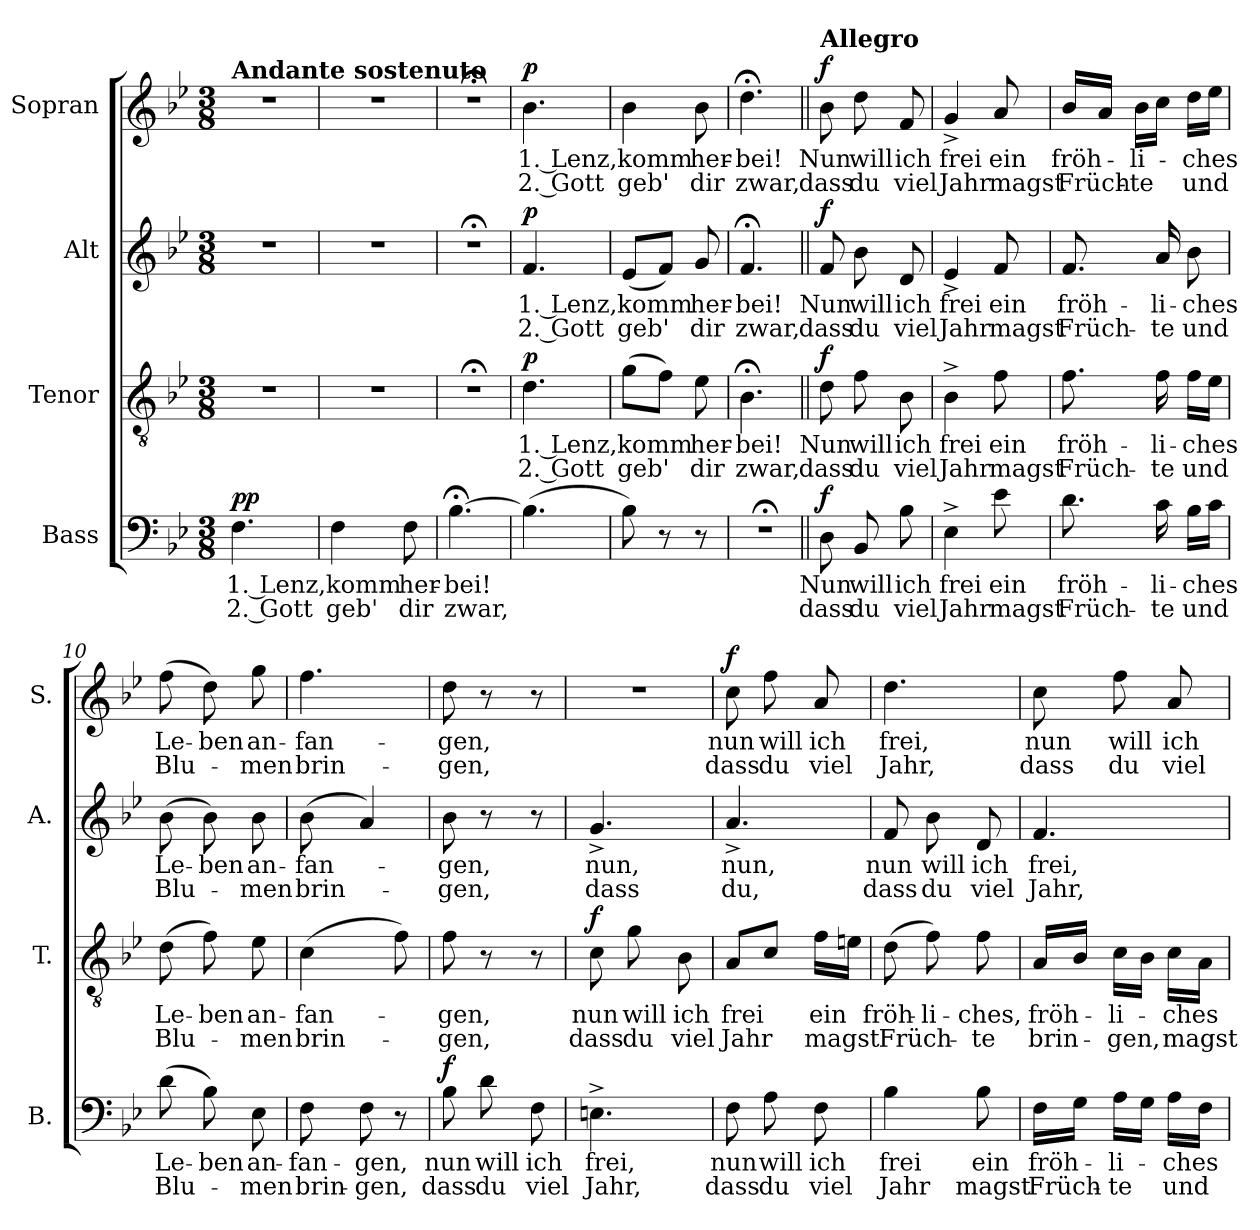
**kern	**text	**text	**dynam	**kern	**text	**text	**dynam	**kern	**text	**text	**dynam	**kern	**text	**text	**dynam
*part4	*part4	*part4	*part4	*part3	*part3	*part3	*part3	*part2	*part2	*part2	*part2	*part1	*part1	*part1	*part1
*staff4	*staff4	*staff4	*staff4	*staff3	*staff3	*staff3	*staff3	*staff2	*staff2	*staff2	*staff2	*staff1	*staff1	*staff1	*staff1
*I"Bass	*	*	*	*I"Tenor	*	*	*	*I"Alt	*	*	*	*I"Sopran	*	*	*
*I'B.	*	*	*	*I'T.	*	*	*	*I'A.	*	*	*	*I'S.	*	*	*
*clefF4	*	*	*	*clefGv2	*	*	*	*clefG2	*	*	*	*clefG2	*	*	*
*k[b-e-]	*	*	*	*k[b-e-]	*	*	*	*k[b-e-]	*	*	*	*k[b-e-]	*	*	*
*M3/8	*	*	*	*M3/8	*	*	*	*M3/8	*	*	*	*M3/8	*	*	*
=1	=1	=1	=1	=1	=1	=1	=1	=1	=1	=1	=1	=1	=1	=1	=1
!	!	!	!	!	!	!	!	!	!	!	!	!LO:TX:a:B:t=Andante sostenuto	!	!	!
!	!	!	!LO:DY:a	!	!	!	!	!	!	!	!	!	!	!	!
4.F\	1. Lenz,	2. Gott	pp	4.r	.	.	.	4.r	.	.	.	4.r	.	.	.
=2	=2	=2	=2	=2	=2	=2	=2	=2	=2	=2	=2	=2	=2	=2	=2
4F\	komm	geb'	.	4.r	.	.	.	4.r	.	.	.	4.r	.	.	.
8F\	her-	dir	.	.	.	.	.	.	.	.	.	.	.	.	.
=3	=3	=3	=3	=3	=3	=3	=3	=3	=3	=3	=3	=3	=3	=3	=3
[4.B-;<\	-bei!	zwar,	.	4.r;<	.	.	.	4.r;<	.	.	.	4.r;<	.	.	.
=4	=4	=4	=4	=4	=4	=4	=4	=4	=4	=4	=4	=4	=4	=4	=4
!	!	!	!	!	!	!	!LO:DY:a	!	!	!	!LO:DY:a	!	!	!	!LO:DY:a
(4.B-\]	.	.	.	4.d\	1. Lenz,	2. Gott	p	4.f/	1. Lenz,	2. Gott	p	4.b-\	1. Lenz,	2. Gott	p
=5	=5	=5	=5	=5	=5	=5	=5	=5	=5	=5	=5	=5	=5	=5	=5
8B-\)	.	.	.	(8g\L	komm	-geb'	.	(8e-/L	komm	-geb'	.	4b-\	komm	geb'	.
8r	.	.	.	8f\J)	.	.	.	8f/J)	.	.	.	.	.	.	.
8r	.	.	.	8e-\	her-	dir	.	8g/	her-	dir	.	8b-\	her-	dir	.
=6	=6	=6	=6	=6	=6	=6	=6	=6	=6	=6	=6	=6	=6	=6	=6
4.r;<	.	.	.	4.B-;<\	-bei!	zwar,	.	4.f;</	-bei!	zwar,	.	4.dd;<\	-bei!	zwar,	.
!!LO:LB:g=z
=7||	=7||	=7||	=7||	=7||	=7||	=7||	=7||	=7||	=7||	=7||	=7||	=7||	=7||	=7||	=7||
!	!	!	!	!	!	!	!	!	!	!	!	!LO:TX:a:B:t=Allegro	!	!	!
!	!	!	!LO:DY:a	!	!	!	!LO:DY:a	!	!	!	!LO:DY:a	!	!	!	!LO:DY:a
8D\	Nun	dass	f	8d\	Nun	dass	f	8f/	Nun	dass	f	8b-\	Nun	dass	f
8BB-/	will	du	.	8f\	will	du	.	8b-\	will	du	.	8dd\	will	du	.
8B-\	ich	viel	.	8B-\	ich	viel	.	8d/	ich	viel	.	8f/	ich	viel	.
=8	=8	=8	=8	=8	=8	=8	=8	=8	=8	=8	=8	=8	=8	=8	=8
4E-^\	frei	Jahr	.	4B-^\	frei	Jahr	.	4e-^/	frei	Jahr	.	4g^/	frei	Jahr	.
8e-\	ein	magst	.	8f\	ein	magst	.	8f/	ein	magst	.	8a/	ein	magst	.
=9	=9	=9	=9	=9	=9	=9	=9	=9	=9	=9	=9	=9	=9	=9	=9
8.d\	fröh-	Früch-	.	8.f\	fröh-	Früch-	.	8.f/	fröh-	Früch-	.	16b-/LL	fröh-	Früch-	.
.	.	.	.	.	.	.	.	.	.	.	.	16a/JJ	.	.	.
.	.	.	.	.	.	.	.	.	.	.	.	16b-\LL	-li-	-te	.
16c\	-li-	-te	.	16f\	-li-	-te	.	16a/	-li-	-te	.	16cc\JJ	.	.	.
16B-\LL	-ches	und	.	16f\LL	-ches	und	.	8b-\	-ches	und	.	16dd\LL	-ches	und	.
16c\JJ	.	.	.	16e-\JJ	.	.	.	.	.	.	.	16ee-\JJ	.	.	.
=10	=10	=10	=10	=10	=10	=10	=10	=10	=10	=10	=10	=10	=10	=10	=10
(8d\	Le-	Blu-	.	(8d\	Le-	Blu-	.	(8b-\	Le-	Blu-	.	(8ff\	Le-	Blu-	.
8B-\)	-ben	.	.	8f\)	-ben	.	.	8b-\)	-ben	.	.	8dd\)	-ben	.	.
8E-\	an-	-men	.	8e-\	an-	-men	.	8b-\	an-	-men	.	8gg\	an-	-men	.
=11	=11	=11	=11	=11	=11	=11	=11	=11	=11	=11	=11	=11	=11	=11	=11
8F\	-fan-	brin-	.	(4c\	-fan-	brin-	.	(8b-\	-fan-	brin-	.	4.ff\	-fan-	brin-	.
8F\	-gen,	-gen,	.	.	.	.	.	4a/)	.	.	.	.	.	.	.
8r	.	.	.	8f\)	.	.	.	.	.	.	.	.	.	.	.
=12	=12	=12	=12	=12	=12	=12	=12	=12	=12	=12	=12	=12	=12	=12	=12
!	!	!	!LO:DY:a	!	!	!	!	!	!	!	!	!	!	!	!
8B-\	nun	dass	f	8f\	-gen,	-gen,	.	8b-\	-gen,	-gen,	.	8dd\	-gen,	-gen,	.
8d\	will	du	.	8r	.	.	.	8r	.	.	.	8r	.	.	.
8F\	ich	viel	.	8r	.	.	.	8r	.	.	.	8r	.	.	.
!!LO:PB:g=z
=13	=13	=13	=13	=13	=13	=13	=13	=13	=13	=13	=13	=13	=13	=13	=13
!	!	!	!	!	!	!	!LO:DY:a	!	!	!	!	!	!	!	!
4.En^\	frei,	Jahr,	.	8c\	nun	dass	f	4.g^/	nun,	dass	.	4.r	.	.	.
.	.	.	.	8g\	will	du	.	.	.	.	.	.	.	.	.
.	.	.	.	8B-\	ich	viel	.	.	.	.	.	.	.	.	.
=14	=14	=14	=14	=14	=14	=14	=14	=14	=14	=14	=14	=14	=14	=14	=14
!	!	!	!	!	!	!	!	!	!	!	!	!	!	!	!LO:DY:a
8F\	nun	dass	.	8A/L	frei	Jahr	.	4.a^/	nun,	du,	.	8cc\	nun	dass	f
8A\	will	du	.	8c/J	.	.	.	.	.	.	.	8ff\	will	du	.
8F\	ich	viel	.	16f\LL	-ein	magst	.	.	.	.	.	8a/	ich	viel	.
.	.	.	.	16en\JJ	.	.	.	.	.	.	.	.	.	.	.
=15	=15	=15	=15	=15	=15	=15	=15	=15	=15	=15	=15	=15	=15	=15	=15
4B-\	frei	Jahr	.	(8d\	fröh-	Früch-	.	8f/	nun	dass	.	4.dd\	frei,	Jahr,	.
.	.	.	.	8f\)	-li-	.	.	8b-\	will	du	.	.	.	.	.
8B-\	ein	magst	.	8f\	-ches,	-te	.	8d/	ich	viel	.	.	.	.	.
=16	=16	=16	=16	=16	=16	=16	=16	=16	=16	=16	=16	=16	=16	=16	=16
16F\LL	fröh-	Früch-	.	16A/LL	fröh-	brin-	.	4.f/	frei,	Jahr,	.	8cc\	nun	dass	.
16G\JJ	.	.	.	16B-/JJ	.	.	.	.	.	.	.	.	.	.	.
16A\LL	-li-	-te	.	16c\LL	-li-	-gen,	.	.	.	.	.	8ff\	will	du	.
16G\JJ	.	.	.	16B-\JJ	.	.	.	.	.	.	.	.	.	.	.
16A\LL	-ches	und	.	16c\LL	-ches	magst	.	.	.	.	.	8a/	ich	viel	.
16F\JJ	.	.	.	16A\JJ	.	.	.	.	.	.	.	.	.	.	.
=	=	=	=	=	=	=	=	=	=	=	=	=	=	=	=
*-	*-	*-	*-	*-	*-	*-	*-	*-	*-	*-	*-	*-	*-	*-	*-
